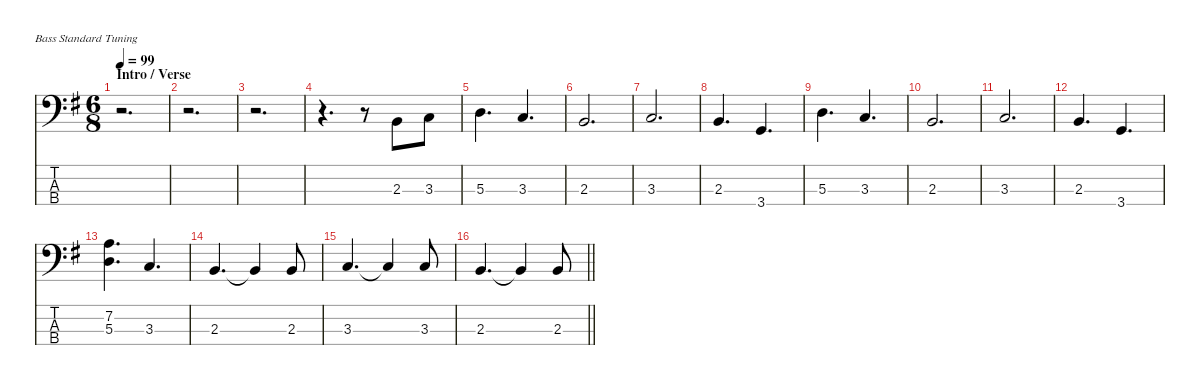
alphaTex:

\defaultSystemsLayout 4
\hideDynamics
\bracketExtendMode nobrackets
\singleTrackTrackNamePolicy hidden
\multiTrackTrackNamePolicy hidden
\otherSystemsTrackNameOrientation horizontal
\track ("Jeff Ament" "el.bs.") {defaultSystemsLayout 8 instrument electricbassfinger}
\staff {score tabs}
\tuning (G2 D2 A1 E1)
\ts (6 8)
\beaming (8 3 3)
\section ("" "Intro / Verse")
\tempo 99
\clef f4
\ks g
r.2{d dy f instrument electricbassfinger beam Down} |
r.2{d beam Down} |
r.2{d beam Down} |
r.4{d beam Down} r.8{beam Down} 2.3{acc forcenatural}.8{beam Up} 3.3{acc forcenatural}.8{beam Up} |
5.3{acc forcenatural}.4{d beam Down} 3.3{acc forcenatural}.4{d beam Up} |
2.3{acc forcenatural}.2{d beam Up} |
3.3{acc forcenatural}.2{d beam Up} |
2.3{acc forcenatural}.4{d beam Up} 3.4{acc forcenatural}.4{d beam Up} |
5.3{acc forcenatural}.4{d beam Down} 3.3{acc forcenatural}.4{d beam Up} |
2.3{acc forcenatural}.2{d beam Up} |
3.3{acc forcenatural}.2{d beam Up} |
2.3{acc forcenatural}.4{d beam Up} 3.4{acc forcenatural}.4{d beam Up} |
(7.2{acc forcenatural} 5.3{acc forcenatural}).4{d beam Down} 3.3{acc forcenatural}.4{d beam Up} |
2.3{acc forcenatural}.4{d beam Up} 2.3{t acc forcenatural}.4{beam Up} 2.3{acc forcenatural}.8{beam Up} |
3.3{acc forcenatural}.4{d beam Up} 3.3{t acc forcenatural}.4{beam Up} 3.3{acc forcenatural}.8{beam Up} |
\barLineRight lightlight
2.3{acc forcenatural}.4{d beam Up} 2.3{t acc forcenatural}.4{beam Up} 2.3{acc forcenatural}.8{beam Up}
